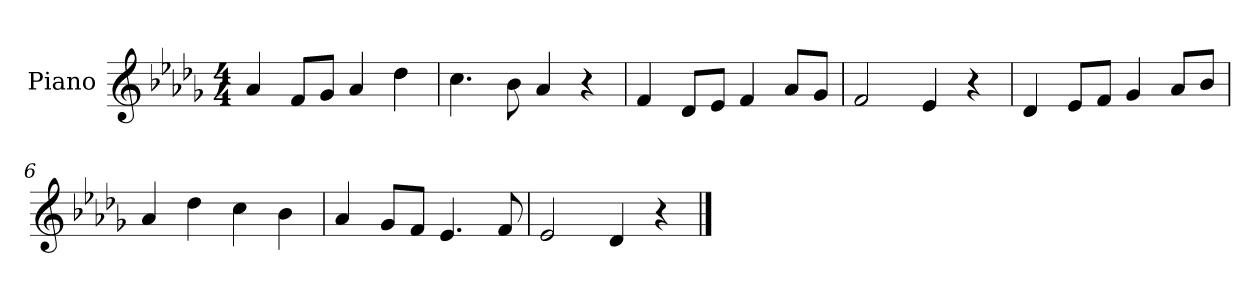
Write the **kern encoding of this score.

**kern
*part1
*staff1
*I"Piano
*I'Pno
*clefG2
*k[b-e-a-d-g-]
*D-:
*M4/4
=1
4a-/
8f/L
8g-/J
4a-/
4dd-\
=2
4.cc\
8b-\
4a-/
4r
=3
4f/
8d-/L
8e-/J
4f/
8a-/L
8g-/J
=4
2f/
4e-/
4r
=5
4d-/
8e-/L
8f/J
4g-/
8a-/L
8b-/J
=6
4a-/
4dd-\
4cc\
4b-\
=7
4a-/
8g-/L
8f/J
4.e-/
8f/
=8
2e-/
4d-/
4r
==
*-
